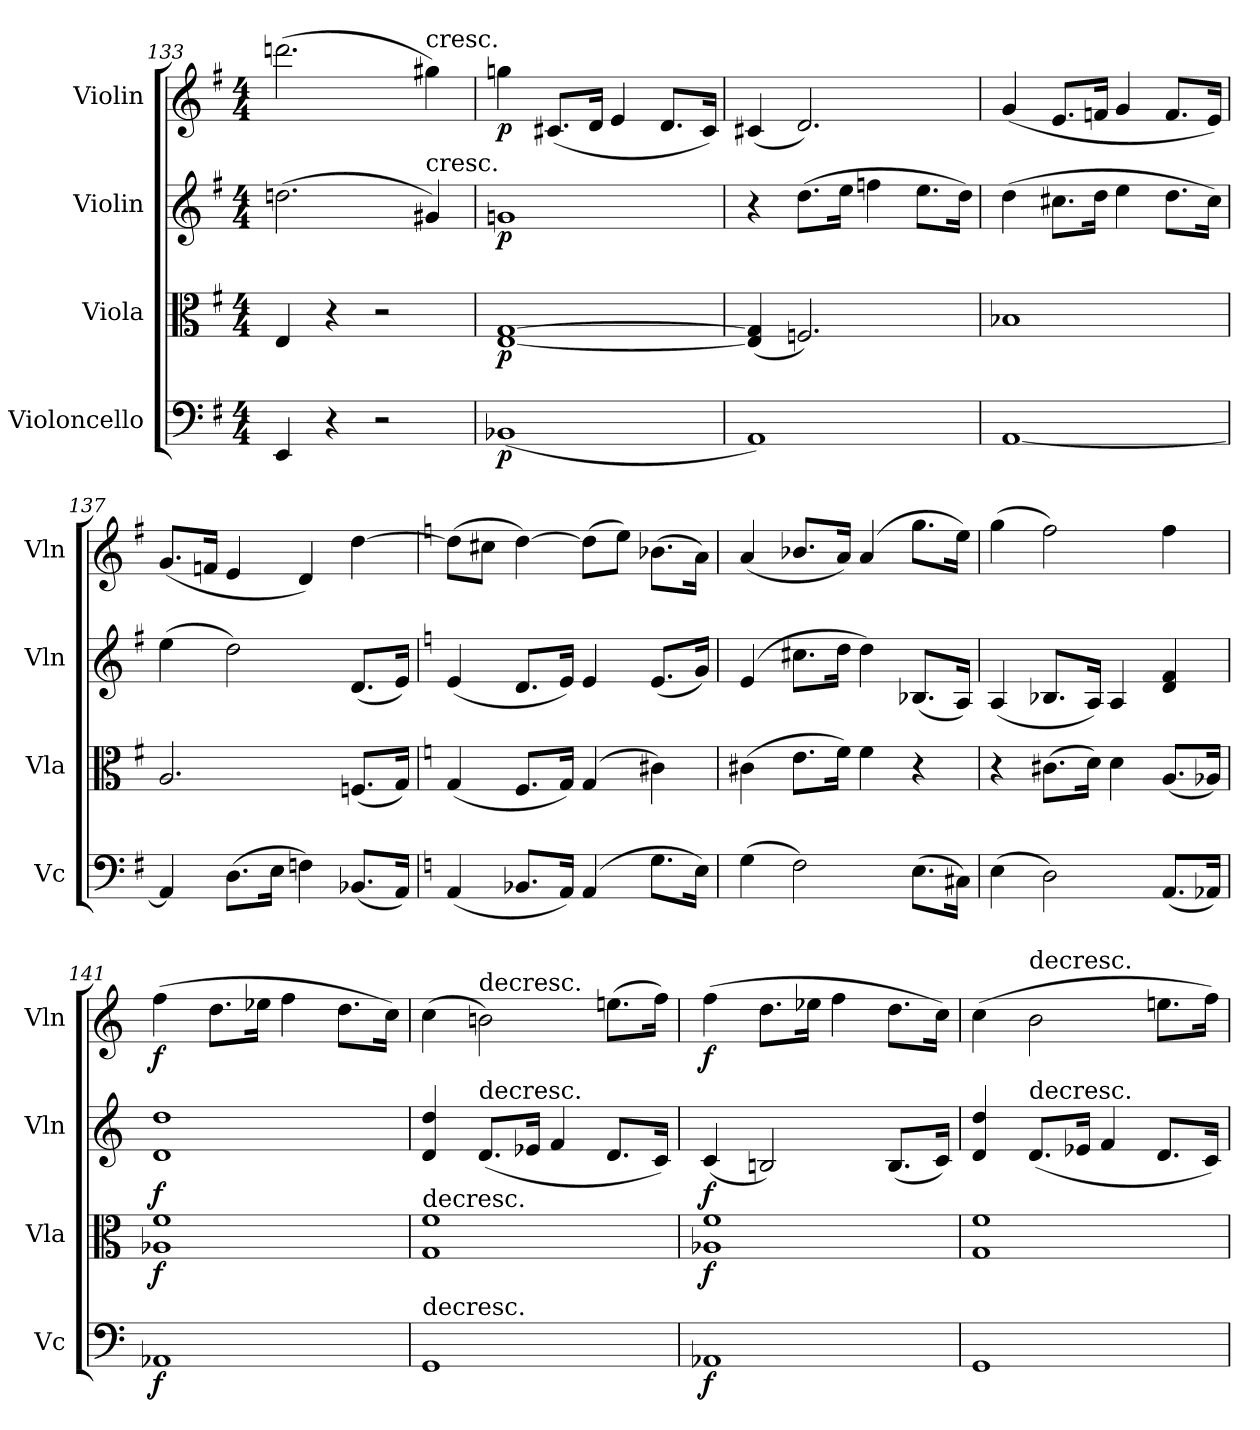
**kern	**dynam	**kern	**dynam	**kern	**dynam	**kern	**dynam
*part4	*part4	*part3	*part3	*part2	*part2	*part1	*part1
*staff4	*staff4	*staff3	*staff3	*staff2	*staff2	*staff1	*staff1
*I"Violoncello	*	*I"Viola	*	*I"Violin	*	*I"Violin	*
*I'Vc	*	*I'Vla	*	*I'Vln	*	*I'Vln	*
*clefF4	*	*clefC3	*	*clefG2	*	*clefG2	*
*k[f#]	*	*k[f#]	*	*k[f#]	*	*k[f#]	*
*M4/4	*	*M4/4	*	*M4/4	*	*M4/4	*
=133	=133	=133	=133	=133	=133	=133	=133
4EE/	.	4E/	.	(2.ddn\	.	(2.dddn\	.
4r	.	4r	.	.	.	.	.
2r	.	2r	.	.	.	.	.
!	!	!	!	!	!	!LO:TX:t=cresc.	!
!	!	!	!	!LO:TX:t=cresc.	!	!	!
.	.	.	.	4g#X/)	.	4gg#X\)	.
=134	=134	=134	=134	=134	=134	=134	=134
(1BB-X	p	[1E [1G	p	1gn	p	4ggn\	p
.	.	.	.	.	.	(8.c#X/L	.
.	.	.	.	.	.	16d/Jk	.
.	.	.	.	.	.	4e/	.
.	.	.	.	.	.	8.d/L	.
.	.	.	.	.	.	16c#/Jk)	.
=135	=135	=135	=135	=135	=135	=135	=135
1AA)	.	(4E]/ 4G]/	.	4r	.	(4c#X/	.
.	.	2.Fn/)	.	(8.dd\L	.	2.d/)	.
.	.	.	.	16ee\Jk	.	.	.
.	.	.	.	4ffn\	.	.	.
.	.	.	.	8.ee\L	.	.	.
.	.	.	.	16dd\Jk)	.	.	.
=136	=136	=136	=136	=136	=136	=136	=136
[1AA	.	1B-X	.	(4dd\	.	(4g/	.
.	.	.	.	8.cc#X\L	.	8.e/L	.
.	.	.	.	16dd\Jk	.	16fn/Jk	.
.	.	.	.	4ee\	.	4g/	.
.	.	.	.	8.dd\L	.	8.f/L	.
.	.	.	.	16cc#\Jk)	.	16e/Jk)	.
=137	=137	=137	=137	=137	=137	=137	=137
4AA/]	.	2.A/	.	(4ee\	.	(8.g/L	.
.	.	.	.	.	.	16fn/Jk	.
(8.D\L	.	.	.	2dd\)	.	4e/	.
16E\Jk	.	.	.	.	.	.	.
4Fn\)	.	.	.	.	.	4d/)	.
(8.BB-X/L	.	(8.Fn/L	.	(8.d/L	.	[4dd\	.
16AA/Jk)	.	16G/Jk)	.	16e/Jk)	.	.	.
=138	=138	=138	=138	=138	=138	=138	=138
*k[]	*	*k[]	*	*k[]	*	*k[]	*
(4AA/	.	(4G/	.	(4e/	.	(8dd\L]	.
.	.	.	.	.	.	8cc#X\J	.
8.BB-X/L	.	8.F/L	.	8.d/L	.	[4dd\)	.
16AA/Jk)	.	16G/Jk)	.	16e/Jk)	.	.	.
(4AA/	.	(4G/	.	4e/	.	(8dd\L]	.
.	.	.	.	.	.	8ee\J)	.
8.G\L	.	4c#X\)	.	(8.e/L	.	(8.b-X\L	.
16E\Jk)	.	.	.	16g/Jk)	.	16a\Jk)	.
=139	=139	=139	=139	=139	=139	=139	=139
(4G\	.	(4c#X\	.	(4e/	.	(4a/	.
2F\)	.	8.e\L	.	8.cc#X\L	.	8.b-X/L	.
.	.	16f\Jk)	.	16dd\Jk	.	16a/Jk)	.
.	.	4f\	.	4dd\)	.	(4a/	.
(8.E\L	.	4r	.	(8.B-X/L	.	8.gg\L	.
16C#X\Jk)	.	.	.	16A/Jk)	.	16ee\Jk)	.
=140	=140	=140	=140	=140	=140	=140	=140
(4E\	.	4r	.	(4A/	.	(4gg\	.
2D\)	.	(8.c#X\L	.	8.B-X/L	.	2ff\)	.
.	.	16d\Jk)	.	16A/Jk)	.	.	.
.	.	4d\	.	4A/	.	.	.
(8.AA/L	.	(8.A/L	.	4d/ 4f/	.	4ff\	.
16AA-X/Jk)	.	16A-X/Jk)	.	.	.	.	.
=141	=141	=141	=141	=141	=141	=141	=141
1AA-X	f	1A-X 1f	f	1d 1dd	f	(4ff\	f
.	.	.	.	.	.	8.dd\L	.
.	.	.	.	.	.	16ee-X\Jk	.
.	.	.	.	.	.	4ff\	.
.	.	.	.	.	.	8.dd\L	.
.	.	.	.	.	.	16cc\Jk)	.
=142	=142	=142	=142	=142	=142	=142	=142
!	!	!LO:TX:t=decresc.	!	!	!	!	!
!LO:TX:t=decresc.	!	!	!	!	!	!	!
1GG	.	1G 1f	.	4d/ 4dd/	.	(4cc\	.
!	!	!	!	!	!	!LO:TX:t=decresc.	!
!	!	!	!	!LO:TX:t=decresc.	!	!	!
.	.	.	.	(8.d/L	.	2bn\)	.
.	.	.	.	16e-X/Jk	.	.	.
.	.	.	.	4f/	.	.	.
.	.	.	.	8.d/L	.	(8.een\L	.
.	.	.	.	16c/Jk)	.	16ff\Jk)	.
=143	=143	=143	=143	=143	=143	=143	=143
1AA-X	f	1A-X 1f	f	(4c/	f	(4ff\	f
.	.	.	.	2Bn/)	.	8.dd\L	.
.	.	.	.	.	.	16ee-X\Jk	.
.	.	.	.	.	.	4ff\	.
.	.	.	.	(8.B/L	.	8.dd\L	.
.	.	.	.	16c/Jk)	.	16cc\Jk)	.
=144	=144	=144	=144	=144	=144	=144	=144
1GG	.	1G 1f	.	4d/ 4dd/	.	(4cc\	.
!	!	!	!	!	!	!LO:TX:t=decresc.	!
!	!	!	!	!LO:TX:t=decresc.	!	!	!
.	.	.	.	(8.d/L	.	2b\	.
.	.	.	.	16e-X/Jk	.	.	.
.	.	.	.	4f/	.	.	.
.	.	.	.	8.d/L	.	8.een\L	.
.	.	.	.	16c/Jk)	.	16ff\Jk)	.
=	=	=	=	=	=	=	=
*-	*-	*-	*-	*-	*-	*-	*-
